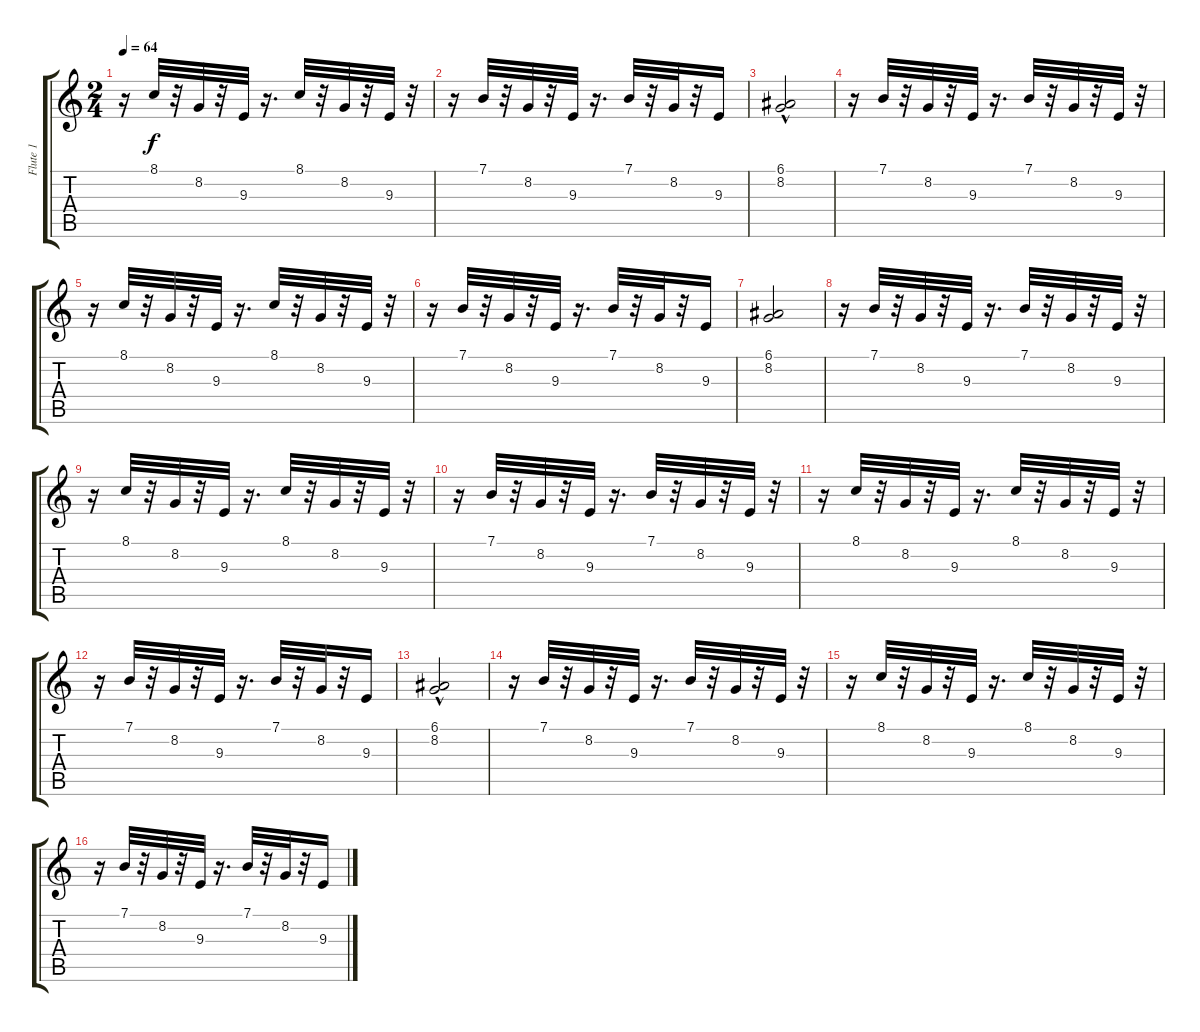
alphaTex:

\track ("Flute 1" "Flute 1") {instrument flute}
\staff {score tabs}
\tuning (E4 B3 G3 D3 A2 E2) {hide}
\ts (2 4)
\tempo 64
\clef g2
\ks c
r.16{dy f} 8.1.32 r.32 8.2.32 r.32 9.3.32 r.16{d} 8.1.32 r.32 8.2.32 r.32 9.3.32 r.32 |
r.16 7.1.32 r.32 8.2.32 r.32 9.3.32 r.16{d} 7.1.32 r.32 8.2.32 r.32 9.3.16 |
(6.1 8.2{hac}).2 |
r.16 7.1.32 r.32 8.2.32 r.32 9.3.32 r.16{d} 7.1.32 r.32 8.2.32 r.32 9.3.32 r.32 |
r.16 8.1.32 r.32 8.2.32 r.32 9.3.32 r.16{d} 8.1.32 r.32 8.2.32 r.32 9.3.32 r.32 |
r.16 7.1.32 r.32 8.2.32 r.32 9.3.32 r.16{d} 7.1.32 r.32 8.2.32 r.32 9.3.16 |
(6.1 8.2).2 |
r.16 7.1.32 r.32 8.2.32 r.32 9.3.32 r.16{d} 7.1.32 r.32 8.2.32 r.32 9.3.32 r.32 |
r.16 8.1.32 r.32 8.2.32 r.32 9.3.32 r.16{d} 8.1.32 r.32 8.2.32 r.32 9.3.32 r.32 |
r.16 7.1.32 r.32 8.2.32 r.32 9.3.32 r.16{d} 7.1.32 r.32 8.2.32 r.32 9.3.32 r.32 |
r.16 8.1.32 r.32 8.2.32 r.32 9.3.32 r.16{d} 8.1.32 r.32 8.2.32 r.32 9.3.32 r.32 |
r.16 7.1.32 r.32 8.2.32 r.32 9.3.32 r.16{d} 7.1.32 r.32 8.2.32 r.32 9.3.16 |
(6.1 8.2{hac}).2 |
r.16 7.1.32 r.32 8.2.32 r.32 9.3.32 r.16{d} 7.1.32 r.32 8.2.32 r.32 9.3.32 r.32 |
r.16 8.1.32 r.32 8.2.32 r.32 9.3.32 r.16{d} 8.1.32 r.32 8.2.32 r.32 9.3.32 r.32 |
r.16 7.1.32 r.32 8.2.32 r.32 9.3.32 r.16{d} 7.1.32 r.32 8.2.32 r.32 9.3.16
